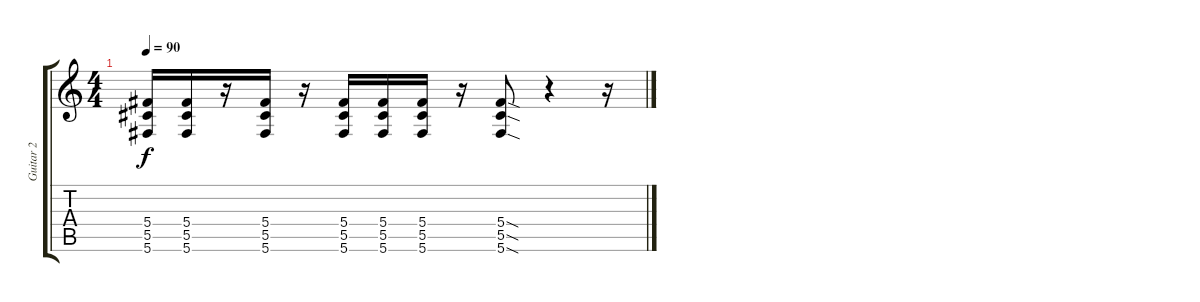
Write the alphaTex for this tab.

\track ("Guitar 2" "Guitar 2") {instrument overdrivenguitar}
\staff {score tabs}
\tuning (Eb4 Bb3 Gb3 Db3 Ab2 Db2) {hide}
\ts (4 4)
\tempo 90
\clef g2
\ks c
(5.4 5.5 5.6).16{dy f} (5.4 5.5 5.6).16 r.16 (5.4 5.5 5.6).16 r.16 (5.4 5.5 5.6).16 (5.4 5.5 5.6).16 (5.4 5.5 5.6).16 r.16 (5.4{sod} 5.5{sod} 5.6{sod}).8 r.4 r.16
